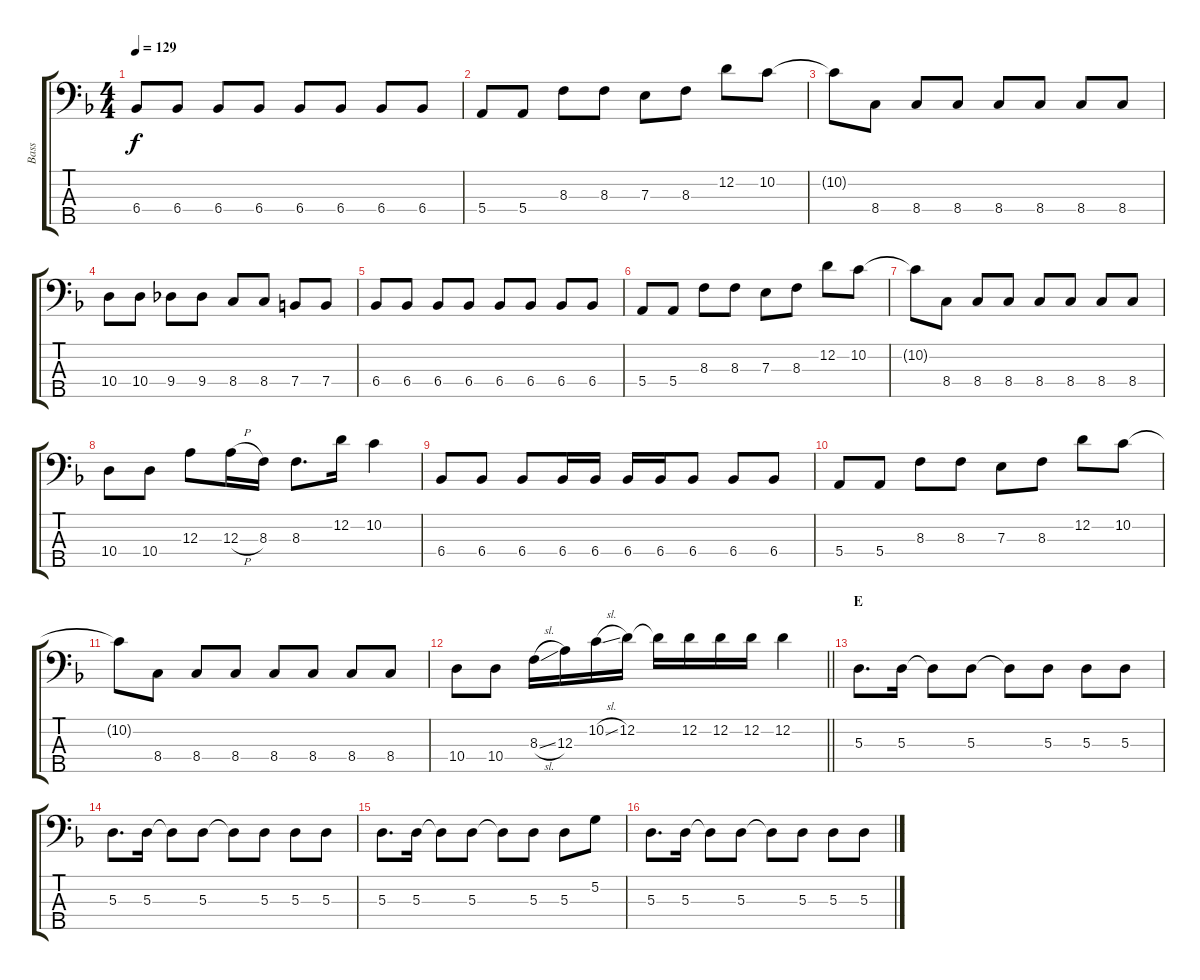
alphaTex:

\track ("Bass" "Bass") {instrument electricbassfinger}
\staff {score tabs}
\tuning (G2 D2 A1 E1 B0) {hide}
\ts (4 4)
\tempo 129
\clef f4
\ks f
6.4.8{dy f} 6.4.8 6.4.8 6.4.8 6.4.8 6.4.8 6.4.8 6.4.8 |
5.4.8 5.4.8 8.3.8 8.3.8 7.3.8 8.3.8 12.2.8 10.2.8 |
10.2{t}.8 8.4.8 8.4.8 8.4.8 8.4.8 8.4.8 8.4.8 8.4.8 |
10.4.8 10.4.8 9.4.8 9.4.8 8.4.8 8.4.8 7.4.8 7.4.8 |
6.4.8 6.4.8 6.4.8 6.4.8 6.4.8 6.4.8 6.4.8 6.4.8 |
5.4.8 5.4.8 8.3.8 8.3.8 7.3.8 8.3.8 12.2.8 10.2.8 |
10.2{t}.8 8.4.8 8.4.8 8.4.8 8.4.8 8.4.8 8.4.8 8.4.8 |
10.4.8 10.4.8 12.3.8 12.3{h}.16 8.3.16 8.3.8{d} 12.2.16 10.2.4 |
6.4.8 6.4.8 6.4.8 6.4.16 6.4.16 6.4.16 6.4.16 6.4.8 6.4.8 6.4.8 |
5.4.8 5.4.8 8.3.8 8.3.8 7.3.8 8.3.8 12.2.8 10.2.8 |
10.2{t}.8 8.4.8 8.4.8 8.4.8 8.4.8 8.4.8 8.4.8 8.4.8 |
\barLineRight lightlight
10.4.8 10.4.8 8.3{sl}.16 12.3.16 10.2{sl}.16 12.2.16 12.2{t}.16 12.2.16 12.2.16 12.2.16 12.2.4 |
\section ("" "E")
5.3.8{d} 5.3.16 5.3{t}.8 5.3.8 5.3{t}.8 5.3.8 5.3.8 5.3.8 |
5.3.8{d} 5.3.16 5.3{t}.8 5.3.8 5.3{t}.8 5.3.8 5.3.8 5.3.8 |
5.3.8{d} 5.3.16 5.3{t}.8 5.3.8 5.3{t}.8 5.3.8 5.3.8 5.2.8 |
5.3.8{d} 5.3.16 5.3{t}.8 5.3.8 5.3{t}.8 5.3.8 5.3.8 5.3.8
